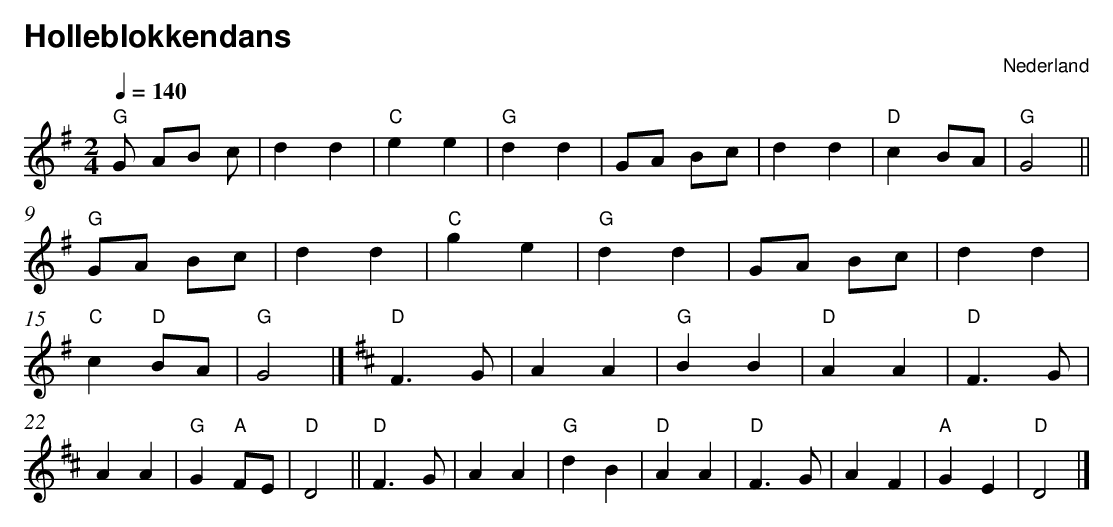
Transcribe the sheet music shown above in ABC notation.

X:1
T:Holleblokkendans
O:Nederland
M:2/4
L:1/8
Q:1/4=140
K:G
V:1
"G" G AB c|d2 d2 |"C" e2 e2 |"G" d2 d2 |
GA Bc |d2 d2 |"D" c2 BA |"G" G4 ||
"G" GA Bc |d2 d2 |"C" g2 e2 |"G" d2 d2 |
GA Bc |d2 d2 |"C" c2 "D" BA |"G" G4 |]
K:D
"D" F3 G|A2 A2 |"G" B2 B2 |"D" A2 A2 |
"D" F3 G|A2 A2 |"G" G2 "A" FE |"D" D4
||"D" F3 G|A2 A2 |"G" d2 B2 |"D" A2 A2 |
"D" F3 G|A2 F2 |"A" G2 E2 |"D" D4 |]
